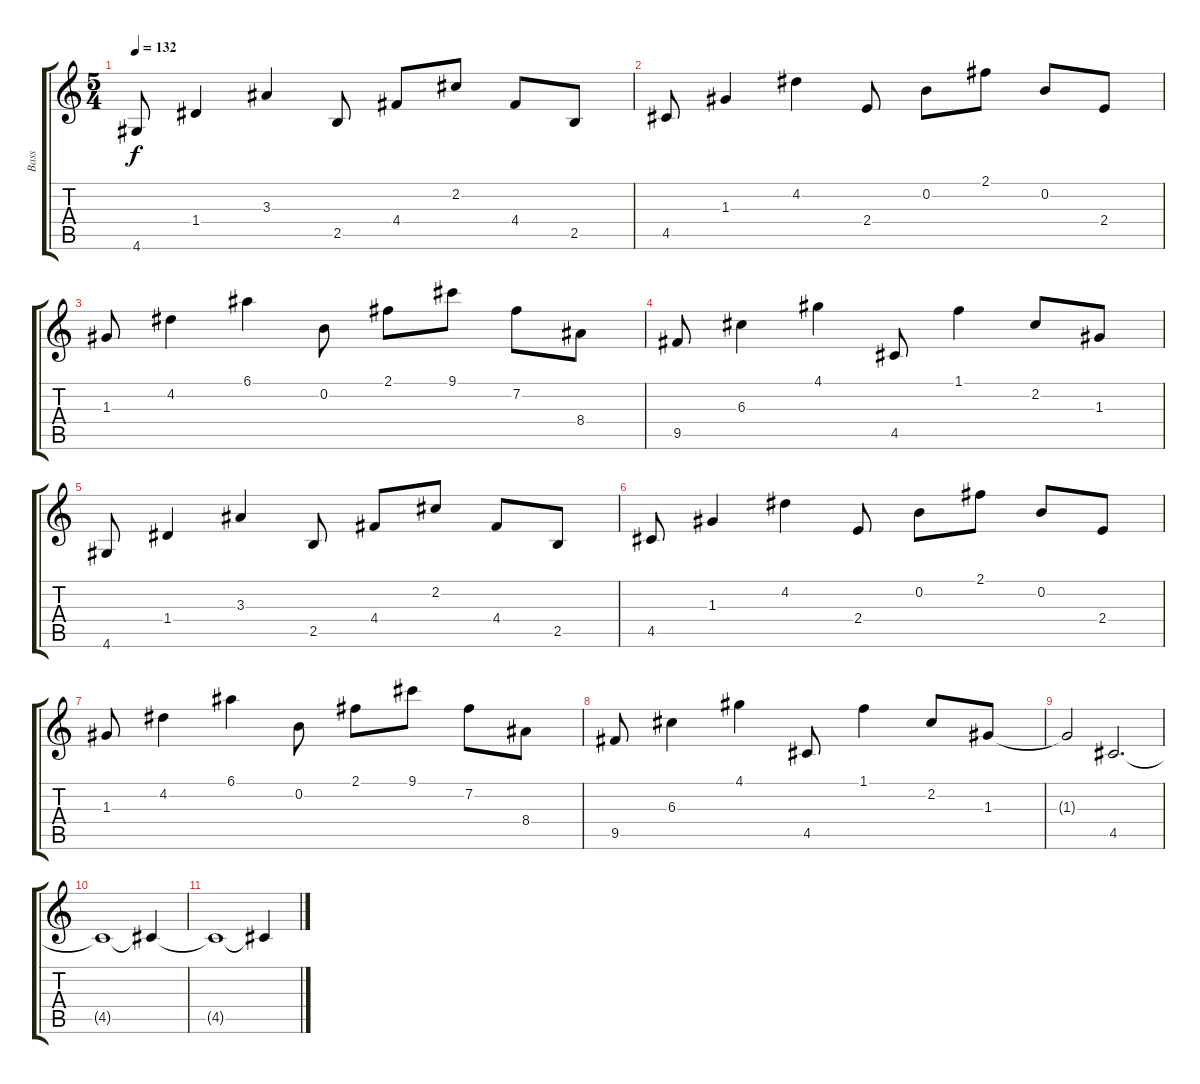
\track ("Bass" "Bass") {instrument electricbasspick}
\staff {score tabs}
\tuning (E4 B3 G3 D3 A2 E2) {hide}
\ts (5 4)
\tempo 132
\clef g2
\ks c
4.6.8{dy f} 1.4.4 3.3.4 2.5.8 4.4.8 2.2.8 4.4.8 2.5.8 |
4.5.8 1.3.4 4.2.4 2.4.8 0.2.8 2.1.8 0.2.8 2.4.8 |
1.3.8 4.2.4 6.1.4 0.2.8 2.1.8 9.1.8 7.2.8 8.4.8 |
9.5.8 6.3.4 4.1.4 4.5.8 1.1.4 2.2.8 1.3.8 |
4.6.8 1.4.4 3.3.4 2.5.8 4.4.8 2.2.8 4.4.8 2.5.8 |
4.5.8 1.3.4 4.2.4 2.4.8 0.2.8 2.1.8 0.2.8 2.4.8 |
1.3.8 4.2.4 6.1.4 0.2.8 2.1.8 9.1.8 7.2.8 8.4.8 |
9.5.8 6.3.4 4.1.4 4.5.8 1.1.4 2.2.8 1.3.8 |
1.3{t}.2 4.5.2{d} |
4.5{t}.1 4.5{t}.4 |
4.5{t}.1 4.5{t}.4
